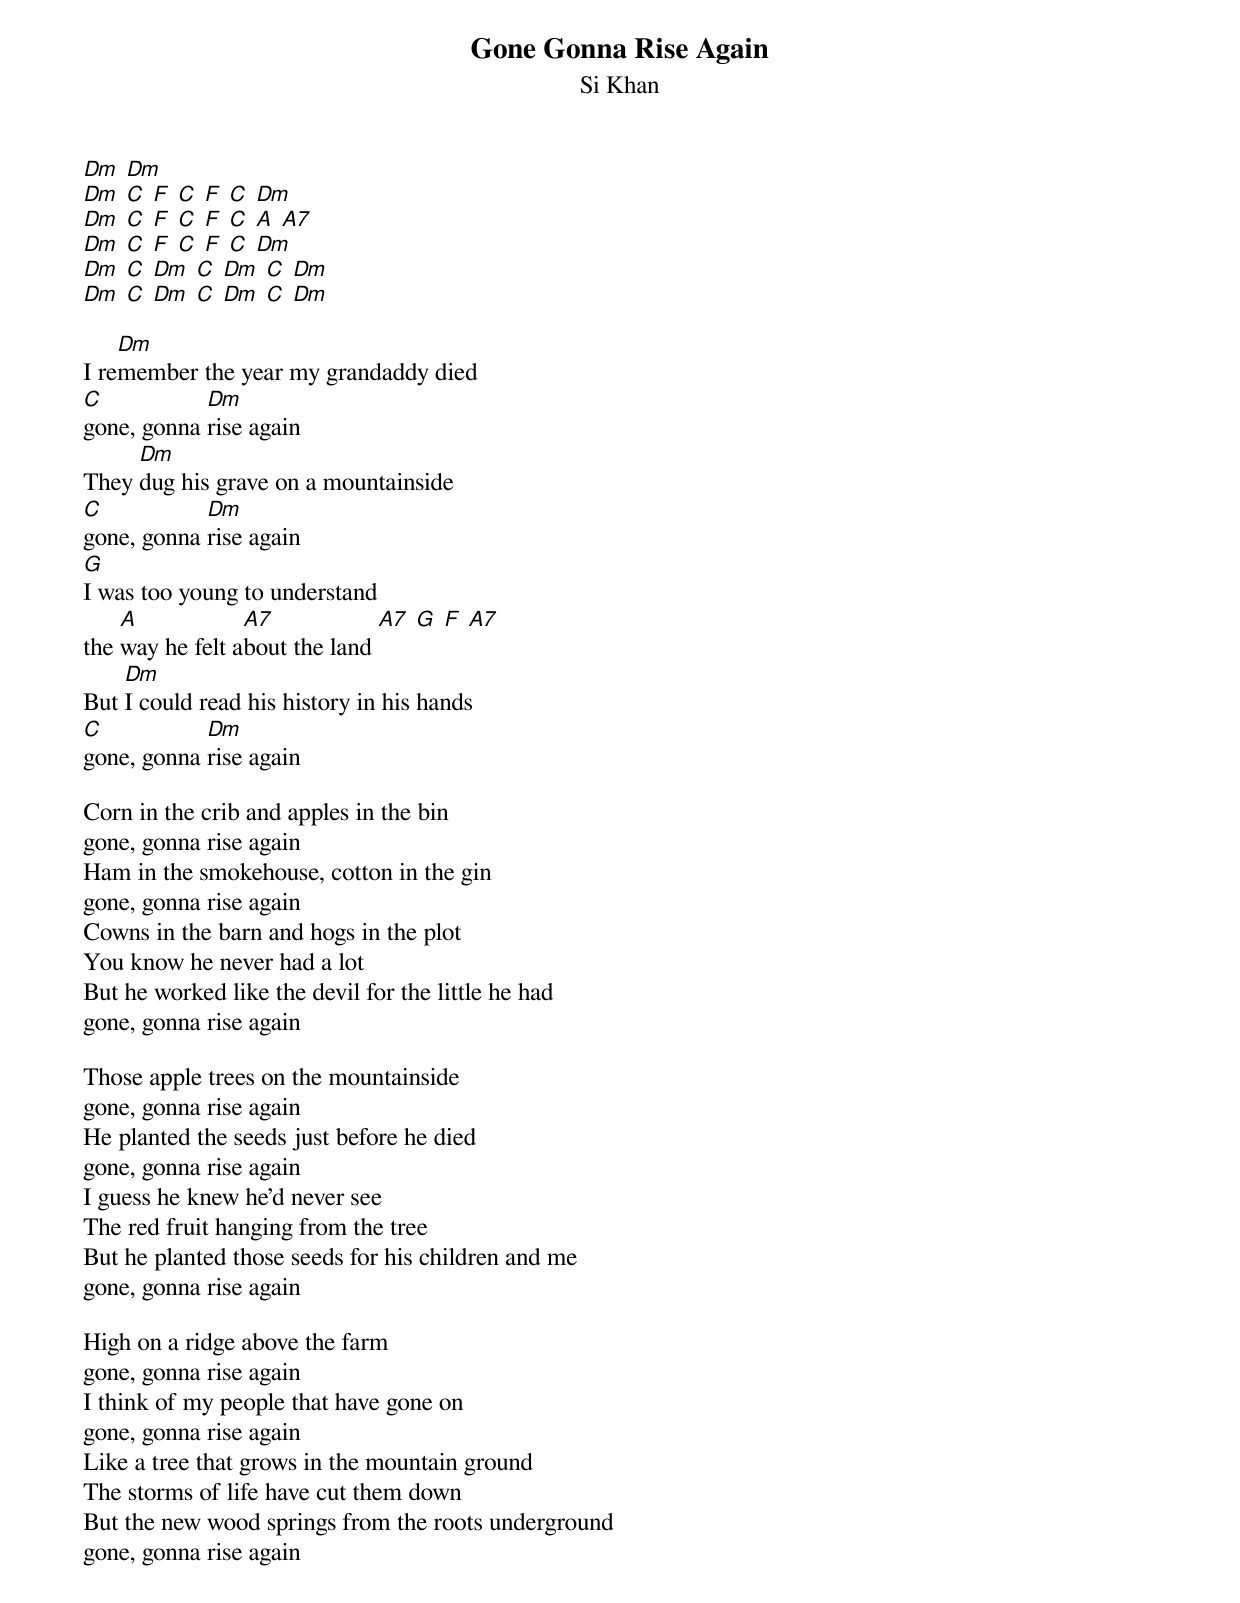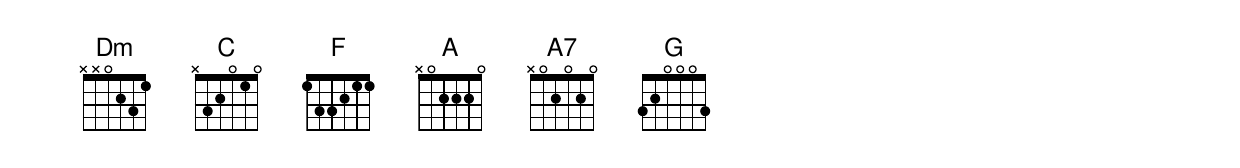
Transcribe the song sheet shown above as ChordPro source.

{t:Gone Gonna Rise Again}
{st:Si Khan}

[Dm] [Dm]
[Dm] [C] [F] [C] [F] [C] [Dm]
[Dm] [C] [F] [C] [F] [C] [A] [A7]
[Dm] [C] [F] [C] [F] [C] [Dm]
[Dm] [C] [Dm] [C] [Dm] [C] [Dm]
[Dm] [C] [Dm] [C] [Dm] [C] [Dm]

I re[Dm]member the year my grandaddy died
[C]gone, gonna [Dm]rise again
They [Dm]dug his grave on a mountainside
[C]gone, gonna [Dm]rise again
[G]I was too young to understand
the [A]way he felt a[A7]bout the land [A7] [G] [F] [A7]
But [Dm]I could read his history in his hands
[C]gone, gonna [Dm]rise again

Corn in the crib and apples in the bin
gone, gonna rise again
Ham in the smokehouse, cotton in the gin
gone, gonna rise again
Cowns in the barn and hogs in the plot
You know he never had a lot
But he worked like the devil for the little he had
gone, gonna rise again

Those apple trees on the mountainside
gone, gonna rise again
He planted the seeds just before he died
gone, gonna rise again
I guess he knew he'd never see
The red fruit hanging from the tree
But he planted those seeds for his children and me
gone, gonna rise again

High on a ridge above the farm
gone, gonna rise again
I think of my people that have gone on
gone, gonna rise again
Like a tree that grows in the mountain ground
The storms of life have cut them down
But the new wood springs from the roots underground
gone, gonna rise again
